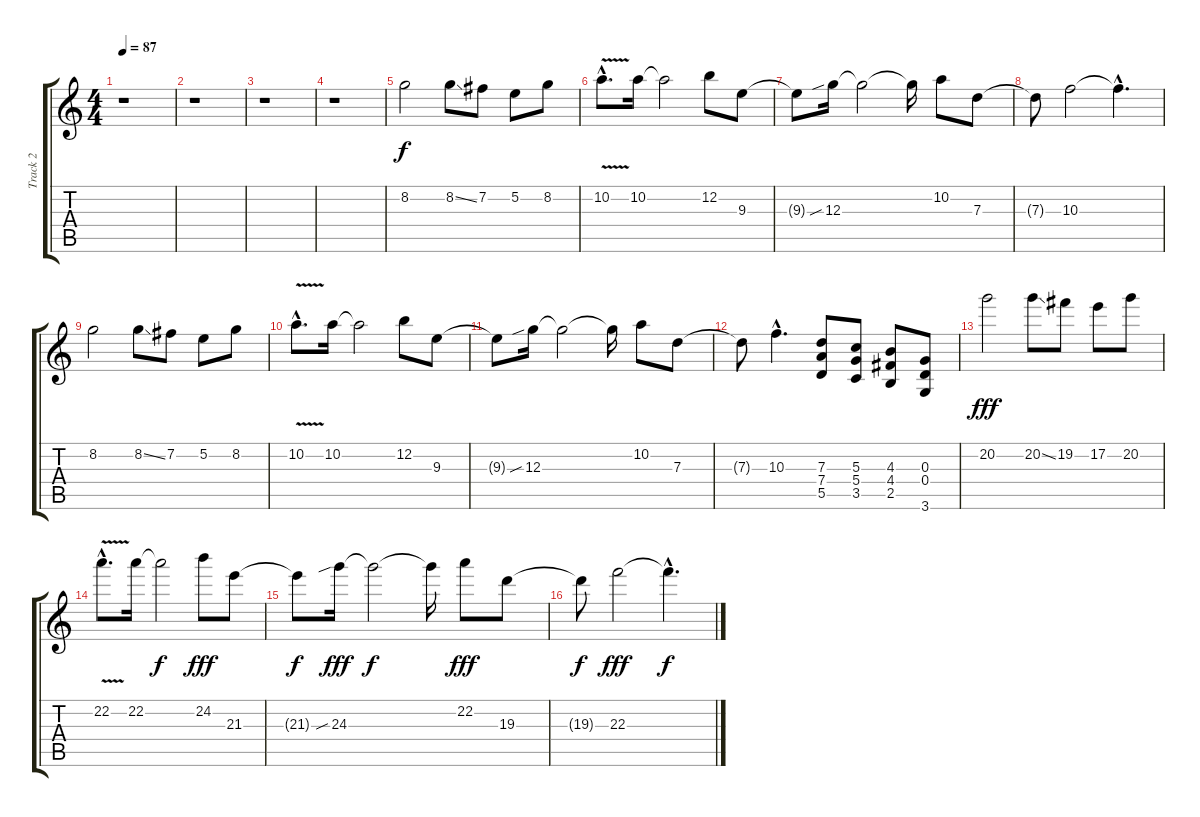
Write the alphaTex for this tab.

\track ("Track 2" "Track 2") {instrument overdrivenguitar}
\staff {score tabs}
\tuning (E4 B3 G3 D3 A2 E2) {hide}
\ts (4 4)
\tempo 87
\clef g2
\ks c
r.1{dy f} |
r.1 |
r.1 |
r.1 |
8.2.2 8.2{ss}.8 7.2.8 5.2.8 8.2.8 |
10.2{v hac}.8{d} 10.2.16 10.2{t}.2 12.2.8 9.3.8 |
9.3{t}.8 12.3{sib}.16 12.3{t}.2 12.3{t}.16 10.2.8 7.3.8 |
7.3{t}.8 10.3.2 10.3{hac t}.4{d} |
8.2.2 8.2{ss}.8 7.2.8 5.2.8 8.2.8 |
10.2{v hac}.8{d} 10.2.16 10.2{t}.2 12.2.8 9.3.8 |
9.3{t}.8 12.3{sib}.16 12.3{t}.2 12.3{t}.16 10.2.8 7.3.8 |
7.3{t}.8 10.3{hac}.4{d} (7.3 7.4 5.5).8 (5.3 5.4 3.5).8 (4.3 4.4 2.5).8 (0.3 0.4 3.6).8 |
20.2.2{dy fff} 20.2{ss}.8 19.2.8 17.2.8 20.2.8 |
22.2{v hac}.8{d} 22.2.16 22.2{t}.2{dy f} 24.2.8{dy fff} 21.3.8 |
21.3{t}.8{dy f} 24.3{sib}.16{dy fff} 24.3{t}.2{dy f} 24.3{t}.16 22.2.8{dy fff} 19.3.8 |
19.3{t}.8{dy f} 22.3.2{dy fff} 22.3{hac t}.4{d dy f}
